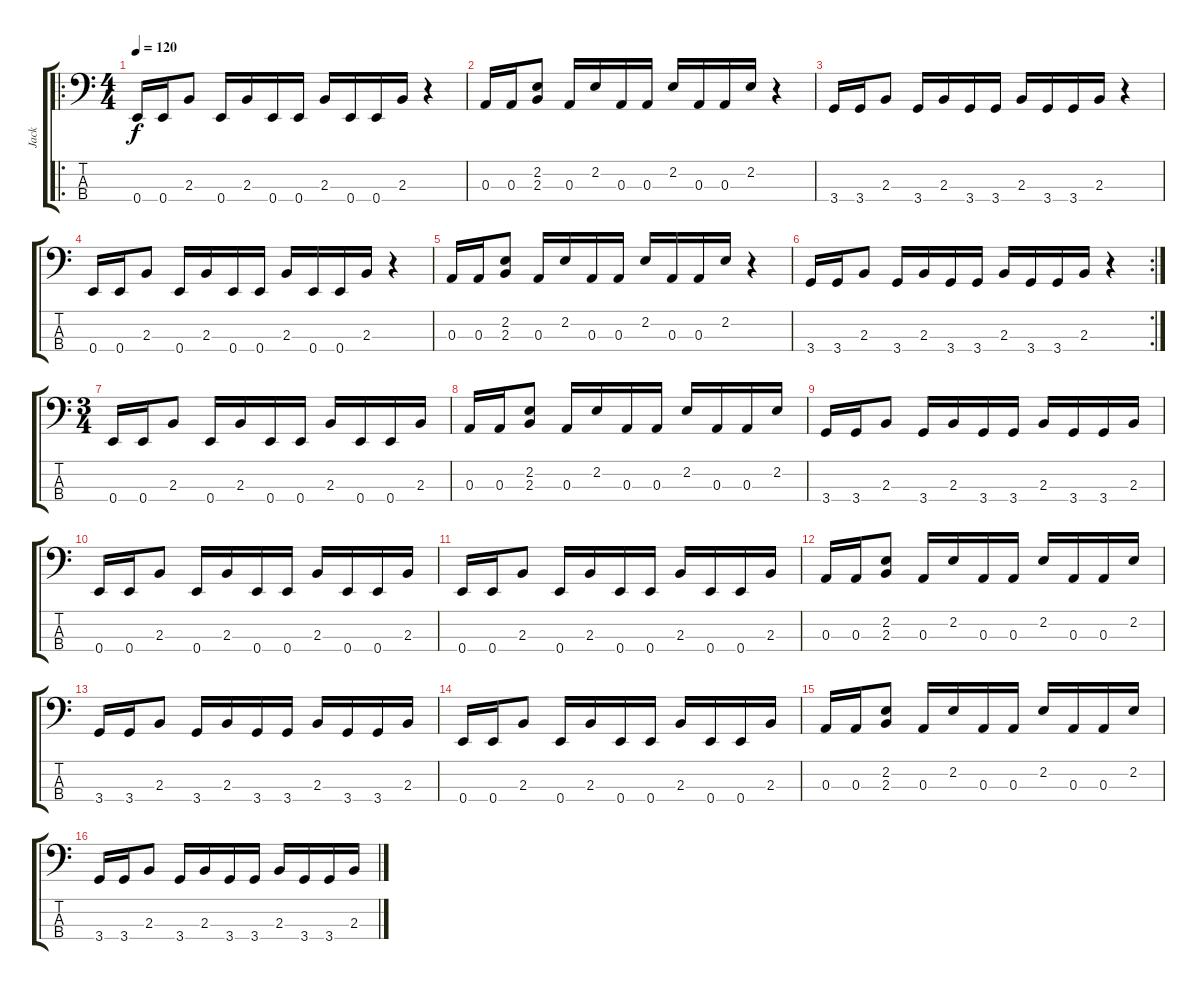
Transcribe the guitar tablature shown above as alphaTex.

\track ("Jack" "Jack") {instrument electricbassfinger}
\staff {score tabs}
\tuning (G2 D2 A1 E1) {hide}
\ro
\ts (4 4)
\tempo 120
\clef f4
\ks c
0.4.16{dy f} 0.4.16 2.3.8 0.4.16 2.3.16 0.4.16 0.4.16 2.3.16 0.4.16 0.4.16 2.3.16 r.4 |
0.3.16 0.3.16 (2.2 2.3).8 0.3.16 2.2.16 0.3.16 0.3.16 2.2.16 0.3.16 0.3.16 2.2.16 r.4 |
3.4.16 3.4.16 2.3.8 3.4.16 2.3.16 3.4.16 3.4.16 2.3.16 3.4.16 3.4.16 2.3.16 r.4 |
0.4.16 0.4.16 2.3.8 0.4.16 2.3.16 0.4.16 0.4.16 2.3.16 0.4.16 0.4.16 2.3.16 r.4 |
0.3.16 0.3.16 (2.2 2.3).8 0.3.16 2.2.16 0.3.16 0.3.16 2.2.16 0.3.16 0.3.16 2.2.16 r.4 |
\rc 2
3.4.16 3.4.16 2.3.8 3.4.16 2.3.16 3.4.16 3.4.16 2.3.16 3.4.16 3.4.16 2.3.16 r.4 |
\ts (3 4)
0.4.16 0.4.16 2.3.8 0.4.16 2.3.16 0.4.16 0.4.16 2.3.16 0.4.16 0.4.16 2.3.16 |
0.3.16 0.3.16 (2.2 2.3).8 0.3.16 2.2.16 0.3.16 0.3.16 2.2.16 0.3.16 0.3.16 2.2.16 |
3.4.16 3.4.16 2.3.8 3.4.16 2.3.16 3.4.16 3.4.16 2.3.16 3.4.16 3.4.16 2.3.16 |
0.4.16 0.4.16 2.3.8 0.4.16 2.3.16 0.4.16 0.4.16 2.3.16 0.4.16 0.4.16 2.3.16 |
0.4.16 0.4.16 2.3.8 0.4.16 2.3.16 0.4.16 0.4.16 2.3.16 0.4.16 0.4.16 2.3.16 |
0.3.16 0.3.16 (2.2 2.3).8 0.3.16 2.2.16 0.3.16 0.3.16 2.2.16 0.3.16 0.3.16 2.2.16 |
3.4.16 3.4.16 2.3.8 3.4.16 2.3.16 3.4.16 3.4.16 2.3.16 3.4.16 3.4.16 2.3.16 |
0.4.16 0.4.16 2.3.8 0.4.16 2.3.16 0.4.16 0.4.16 2.3.16 0.4.16 0.4.16 2.3.16 |
0.3.16 0.3.16 (2.2 2.3).8 0.3.16 2.2.16 0.3.16 0.3.16 2.2.16 0.3.16 0.3.16 2.2.16 |
3.4.16 3.4.16 2.3.8 3.4.16 2.3.16 3.4.16 3.4.16 2.3.16 3.4.16 3.4.16 2.3.16
